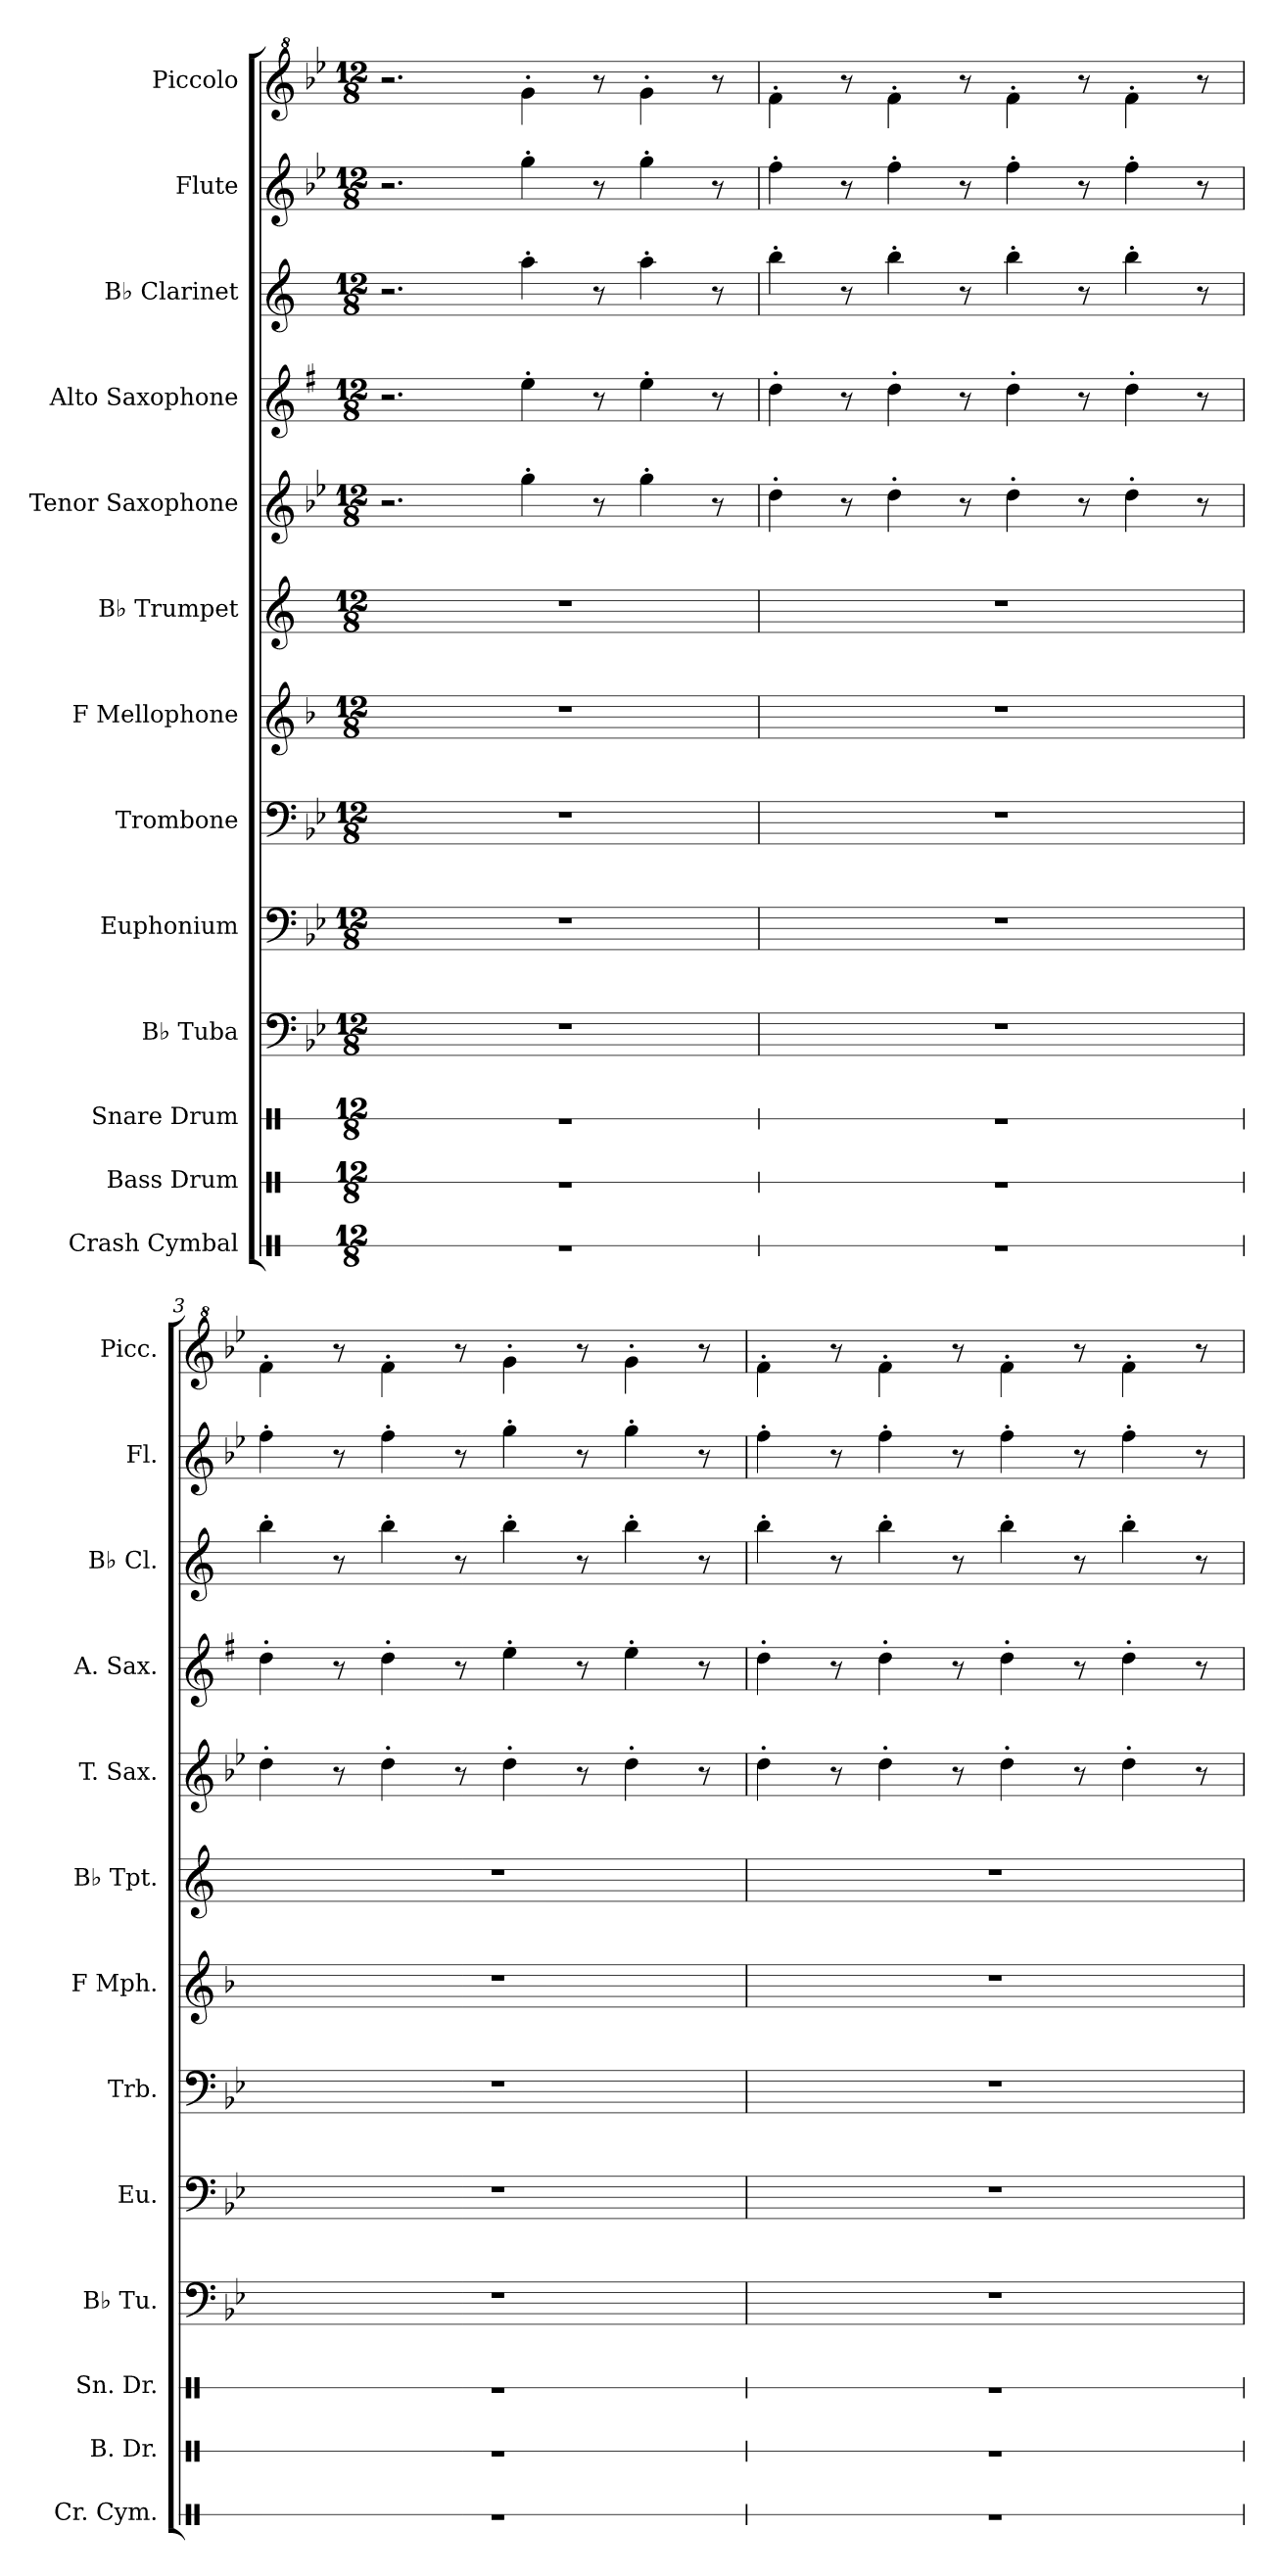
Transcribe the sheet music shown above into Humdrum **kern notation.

**kern	**kern	**kern	**kern	**kern	**kern	**kern	**kern	**kern	**kern	**kern	**kern	**kern
*part13	*part12	*part11	*part10	*part9	*part8	*part7	*part6	*part5	*part4	*part3	*part2	*part1
*staff13	*staff12	*staff11	*staff10	*staff9	*staff8	*staff7	*staff6	*staff5	*staff4	*staff3	*staff2	*staff1
*I"Crash Cymbal	*I"Bass Drum	*I"Snare Drum	*I"B♭ Tuba	*I"Euphonium	*I"Trombone	*I"F Mellophone	*I"B♭ Trumpet	*I"Tenor Saxophone	*I"Alto Saxophone	*I"B♭ Clarinet	*I"Flute	*I"Piccolo
*I'Cr. Cym.	*I'B. Dr.	*I'Sn. Dr.	*I'B♭ Tu.	*I'Eu.	*I'Trb.	*I'F Mph.	*I'B♭ Tpt.	*I'T. Sax.	*I'A. Sax.	*I'B♭ Cl.	*I'Fl.	*I'Picc.
*stria1	*stria1	*stria1	*	*	*	*	*	*	*	*	*	*
*clefX	*clefX	*clefX	*clefF4	*clefF4	*clefF4	*clefG2	*clefG2	*clefG2	*clefG2	*clefG2	*clefG2	*clefG^2
*	*	*	*	*	*	*ITrd4c7	*ITrd1c2	*ITrd8c14	*ITrd5c9	*ITrd1c2	*	*ITrd-7c-12
*k[]	*k[]	*k[]	*k[b-e-]	*k[b-e-]	*k[b-e-]	*k[b-e-]	*k[b-e-]	*k[b-e-]	*k[b-e-]	*k[b-e-]	*k[b-e-]	*k[b-e-]
*C:	*C:	*C:	*B-:	*B-:	*B-:	*B-:	*B-:	*B-:	*B-:	*B-:	*B-:	*B-:
*M12/8	*M12/8	*M12/8	*M12/8	*M12/8	*M12/8	*M12/8	*M12/8	*M12/8	*M12/8	*M12/8	*M12/8	*M12/8
=1	=1	=1	=1	=1	=1	=1	=1	=1	=1	=1	=1	=1
1.r	1.r	1.r	1.r	1.r	1.r	1.r	1.r	2.r	2.r	2.r	2.r	2.r
.	.	.	.	.	.	.	.	4g'\	4g'\	4gg'\	4gg'\	4ggg'\
.	.	.	.	.	.	.	.	8r	8r	8r	8r	8r
.	.	.	.	.	.	.	.	4g'\	4g'\	4gg'\	4gg'\	4ggg'\
.	.	.	.	.	.	.	.	8r	8r	8r	8r	8r
=2	=2	=2	=2	=2	=2	=2	=2	=2	=2	=2	=2	=2
1.r	1.r	1.r	1.r	1.r	1.r	1.r	1.r	4d'\	4f'\	4aa'\	4ff'\	4fff'\
.	.	.	.	.	.	.	.	8r	8r	8r	8r	8r
.	.	.	.	.	.	.	.	4d'\	4f'\	4aa'\	4ff'\	4fff'\
.	.	.	.	.	.	.	.	8r	8r	8r	8r	8r
.	.	.	.	.	.	.	.	4d'\	4f'\	4aa'\	4ff'\	4fff'\
.	.	.	.	.	.	.	.	8r	8r	8r	8r	8r
.	.	.	.	.	.	.	.	4d'\	4f'\	4aa'\	4ff'\	4fff'\
.	.	.	.	.	.	.	.	8r	8r	8r	8r	8r
=3	=3	=3	=3	=3	=3	=3	=3	=3	=3	=3	=3	=3
1.r	1.r	1.r	1.r	1.r	1.r	1.r	1.r	4d'\	4f'\	4aa'\	4ff'\	4fff'\
.	.	.	.	.	.	.	.	8r	8r	8r	8r	8r
.	.	.	.	.	.	.	.	4d'\	4f'\	4aa'\	4ff'\	4fff'\
.	.	.	.	.	.	.	.	8r	8r	8r	8r	8r
.	.	.	.	.	.	.	.	4d'\	4g'\	4aa'\	4gg'\	4ggg'\
.	.	.	.	.	.	.	.	8r	8r	8r	8r	8r
.	.	.	.	.	.	.	.	4d'\	4g'\	4aa'\	4gg'\	4ggg'\
.	.	.	.	.	.	.	.	8r	8r	8r	8r	8r
=4	=4	=4	=4	=4	=4	=4	=4	=4	=4	=4	=4	=4
1.r	1.r	1.r	1.r	1.r	1.r	1.r	1.r	4d'\	4f'\	4aa'\	4ff'\	4fff'\
.	.	.	.	.	.	.	.	8r	8r	8r	8r	8r
.	.	.	.	.	.	.	.	4d'\	4f'\	4aa'\	4ff'\	4fff'\
.	.	.	.	.	.	.	.	8r	8r	8r	8r	8r
.	.	.	.	.	.	.	.	4d'\	4f'\	4aa'\	4ff'\	4fff'\
.	.	.	.	.	.	.	.	8r	8r	8r	8r	8r
.	.	.	.	.	.	.	.	4d'\	4f'\	4aa'\	4ff'\	4fff'\
.	.	.	.	.	.	.	.	8r	8r	8r	8r	8r
=	=	=	=	=	=	=	=	=	=	=	=	=
*-	*-	*-	*-	*-	*-	*-	*-	*-	*-	*-	*-	*-
